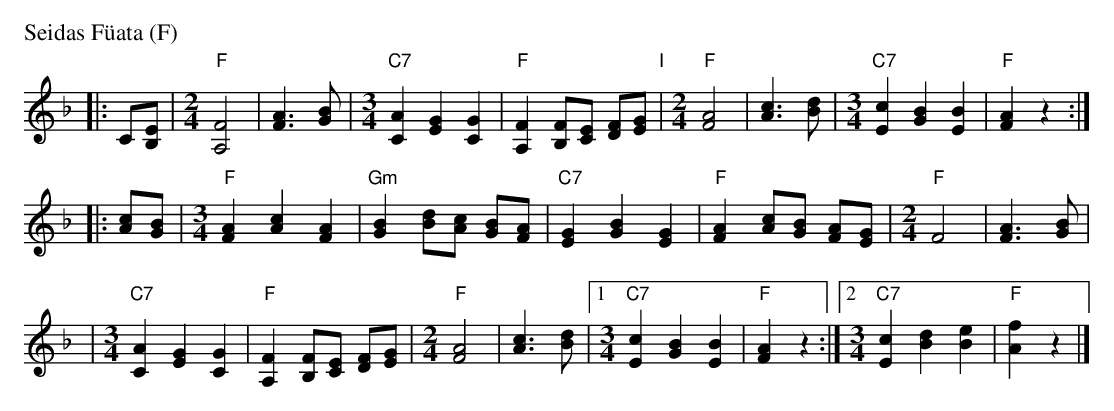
X:1
P: Seidas F\"uata (F)
M: none
L: 1/8
K: F
|: C[EB,] \
|[M:2/4][L:1/8]"F"[F4A,4] | [A3F3][BG] \
|[M:3/4][L:1/8]"C7"[A2C2] [G2E2] [G2C2] | "F"[F2A,2] [FB,][EC] [FD][GE] \
"I"\
|[M:2/4][L:1/8]"F"[A4F4] | [c3A3][dB] \
|[M:3/4][L:1/8]"C7"[c2E2] [B2G2] [B2E2] | "F"[A2F2] z2 :|
|: [cA][BG] \
|[M:3/4][L:1/8]"F"[A2F2] [c2A2] [A2F2] | "Gm"[B2G2] [dB][cA] [BG][AF] \
| "C7"[G2E2] [B2G2] [G2E2] | "F"[A2F2] [cA][BG] [AF][GE] \
|[M:2/4][L:1/8]"F"F4 | [A3F3][BG] |
|[M:3/4][L:1/8]"C7"[A2C2] [G2E2] [G2C2] | "F"[F2A,2] [FB,][EC] [FD][GE] \
|[M:2/4][L:1/8]"F"[A4F4] | [c3A3][dB] \
|1[M:3/4][L:1/8]"C7"[c2E2] [B2G2] [B2E2] | "F"[A2F2] z2 \
:|2[M:3/4][L:1/8]"C7"[c2E2] [d2B2] [e2B2] | "F"[f2A2] z2 |]
